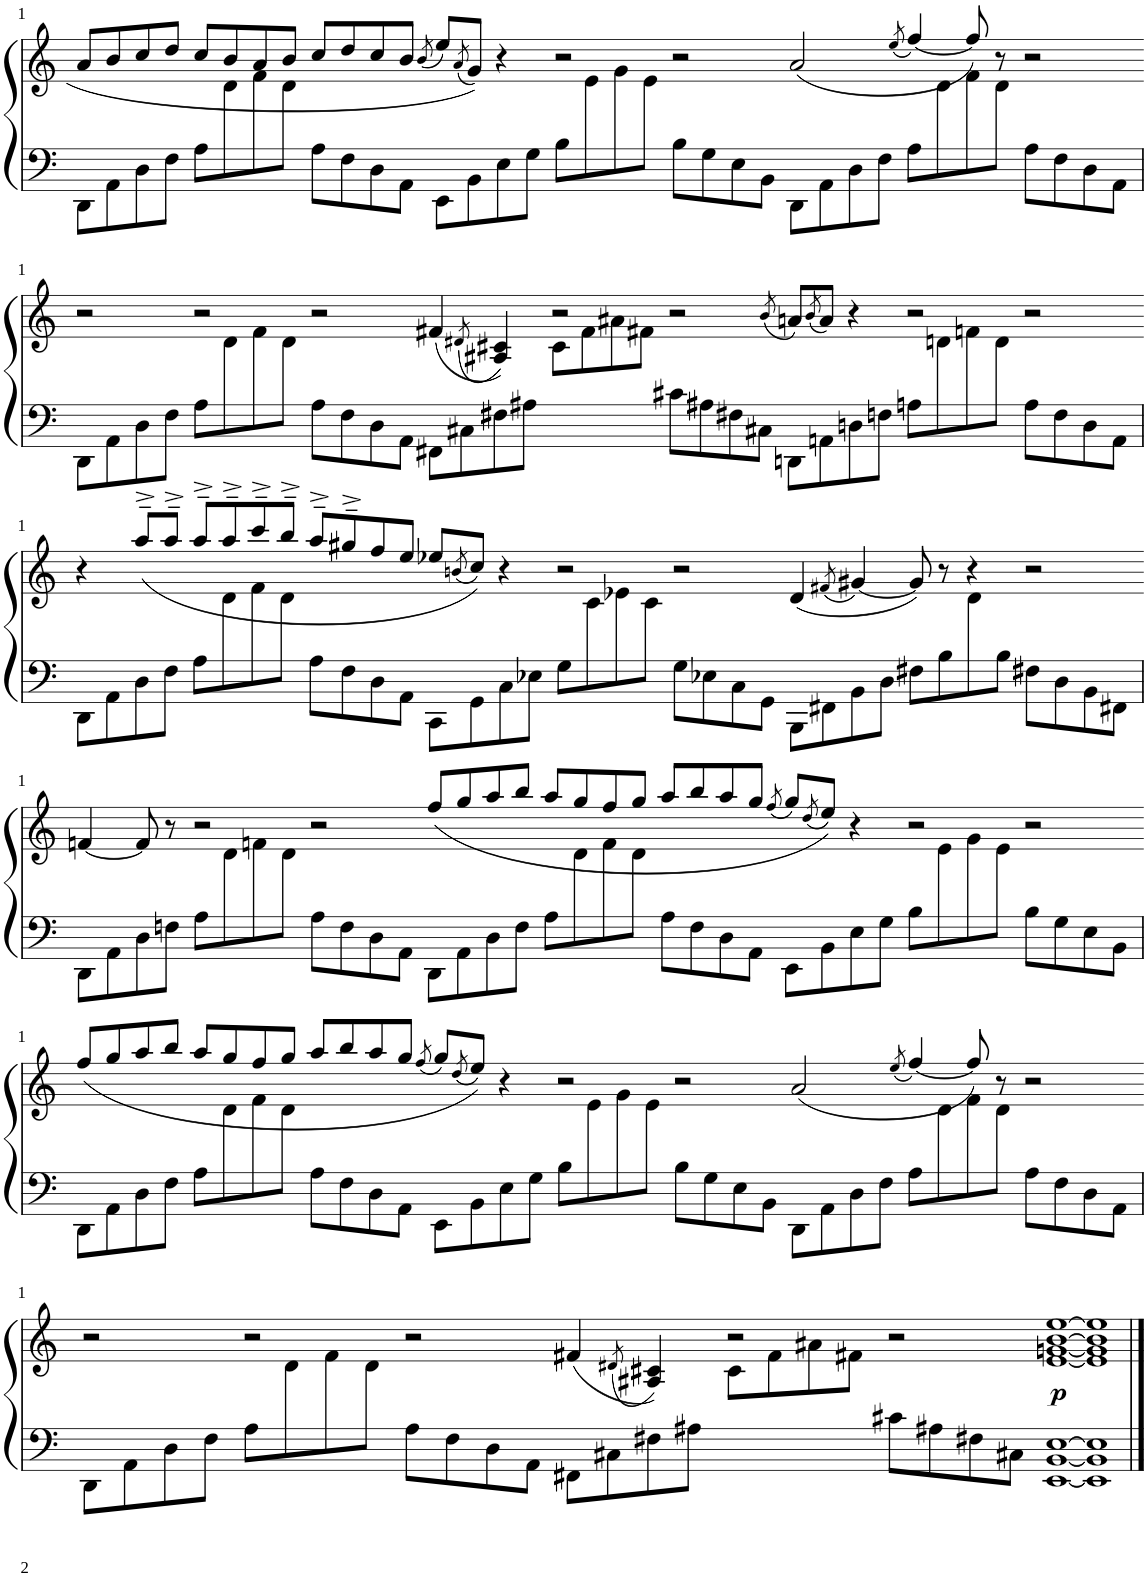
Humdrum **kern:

**kern	**kern	**dynam
*part1	*part1	*part1
*staff2	*staff1	*staff1/2
*I"Piano	*	*
*I'Pno	*	*
!!LO:PB:g=z
*clefF4	*clefG2	*
*k[]	*k[]	*
=1	=1	=1
*	*^	*
8DD\L	8a^/L	8ryy	.
*	*v	*v	*
8AA\	8b^/	.
8D\	8cc^/	.
8F\J	8dd^/J	.
8A\L	8cc^/L	.
*	*^	*
4.ryy	8b^/	8d\	.
.	8a^/	8f\	.
.	8b^/J	8d\J	.
8A\L	8cc^/L	8ryy	.
*	*v	*v	*
8F\	8dd^/	.
8D\	8cc^/	.
8AA\J	8b^/J	.
.	(8qb^/	.
8EE\L	8ee^/L)	.
.	(8qa^/	.
8BB\	8g^/J)	.
8E\	4r	.
8G\J	.	.
8B\L	2r	.
*	*^	*
4.ryy	.	8e\	.
.	.	8g\	.
.	.	8e\J	.
8B\L	2r	8ryy	.
*	*v	*v	*
8G\	.	.
8E\	.	.
8BB\J	.	.
8DD\L	(2a^/	.
8AA\	.	.
8D\	.	.
8F\J	.	.
.	(8qee^/	.
8A\L	[4ff^/)	.
*	*^	*
4.ryy	.	8d\	.
.	8ff^/])	8f\	.
.	8r	8d\J	.
8A\L	2r	2ryy	.
8F\	.	.	.
8D\	.	.	.
8AA\J	.	.	.
!!LO:LB:g=z	!!
=1-	=1-	=1-	=1-
8DD\L	2r	8ryy	.
*	*v	*v	*
8AA\	.	.
8D\	.	.
8F\J	.	.
8A\L	2r	.
*	*^	*
4.ryy	.	8d\	.
.	.	8f\	.
.	.	8d\J	.
8A\L	2r	1ryy	.
8F\	.	.	.
8D\	.	.	.
8AA\J	.	.	.
8FF#X\L	(4f#X^/	.	.
8C#X\	.	.	.
.	(8qd#X^/	.	.
8F#X\	4A#X/^ 4c#X/^))	.	.
8A#X\J	.	.	.
2ryy	2r	8c#\L	.
.	.	8f#\	.
.	.	8a#X\	.
.	.	8f#X\J	.
8c#X\L	2r	8ryy	.
*	*v	*v	*
8A#X\	.	.
8F#X\	.	.
8C#X\J	.	.
.	(8qb^/	.
8DDn\L	8an^/L)	.
.	(8qb^/	.
8AAn\	8a^/J)	.
8Dn\	4r	.
8Fn\J	.	.
8An\L	2r	.
*	*^	*
4.ryy	.	8dn\	.
.	.	8fn\	.
.	.	8d\J	.
8A\L	2r	2ryy	.
8F\	.	.	.
8D\	.	.	.
8AA\J	.	.	.
!!LO:LB:g=z	!!
=1-	=1-	=1-	=1-
8DD\L	4r	8ryy	.
*	*v	*v	*
8AA\	.	.
8D\	(8aa~>^>/L	.
8F\J	8aa~>^>/J	.
8A\L	8aa~>^>/L	.
*	*^	*
4.ryy	8aa~>^>/	8d\	.
.	8ccc~>^>/	8f\	.
.	8bb~>^>/J	8d\J	.
8A\L	8aa~>^>/L	8ryy	.
*	*v	*v	*
8F\	8gg#X~>^>/	.
8D\	8ff^/	.
8AA\J	8ee^/J	.
8CC\L	8ee-X^/L	.
.	(8qbn^/	.
8GG\	8cc^/J))	.
8C\	4r	.
8E-X\J	.	.
8G\L	2r	.
*	*^	*
4.ryy	.	8c\	.
.	.	8e-X\	.
.	.	8c\J	.
8G\L	2r	4ryy	.
8E-X\	.	.	.
*	*v	*v	*
8C\	.	.
8GG\J	.	.
8BBB\L	(4d^/	.
8FF#X\	.	.
.	(8qf#X^/	.
8BB\	[4g#X^/)	.
8D\J	.	.
8F#X\L	8g#^/])	.
8B\	8r	.
*	*^	*
8ryy	4r	8d\	.
8B\J	.	2ryy	.
8F#X\L	2r	.	.
8D\	.	.	.
8BB\	.	.	.
8FF#X\J	.	8ryy	.
!!LO:LB:g=z	!!
=1-	=1-	=1-	=1-
8DD\L	[4fn^/	8ryy	.
*	*v	*v	*
8AA\	.	.
8D\	8f^/]	.
8Fn\J	8r	.
8A\L	2r	.
*	*^	*
4.ryy	.	8d\	.
.	.	8fn\	.
.	.	8d\J	.
8A\L	2r	8ryy	.
*	*v	*v	*
8F\	.	.
8D\	.	.
8AA\J	.	.
8DD\L	(8ff^/L	.
8AA\	8gg^/	.
8D\	8aa^/	.
8F\J	8bb^/J	.
8A\L	8aa^/L	.
*	*^	*
4.ryy	8gg^/	8d\	.
.	8ff^/	8f\	.
.	8gg^/J	8d\J	.
8A\L	8aa^/L	8ryy	.
*	*v	*v	*
8F\	8bb^/	.
8D\	8aa^/	.
8AA\J	8gg^/J	.
.	(8qff^/	.
8EE\L	8gg^/L)	.
.	(8qdd^/	.
8BB\	8ee^/J))	.
8E\	4r	.
8G\J	.	.
8B\L	2r	.
*	*^	*
4.ryy	.	8e\	.
.	.	8g\	.
.	.	8e\J	.
8B\L	2r	2ryy	.
8G\	.	.	.
8E\	.	.	.
8BB\J	.	.	.
!!LO:LB:g=z	!!
=1-	=1-	=1-	=1-
8DD\L	(8ff^/L	8ryy	.
*	*v	*v	*
8AA\	8gg^/	.
8D\	8aa^/	.
8F\J	8bb^/J	.
8A\L	8aa^/L	.
*	*^	*
4.ryy	8gg^/	8d\	.
.	8ff^/	8f\	.
.	8gg^/J	8d\J	.
8A\L	8aa^/L	8ryy	.
*	*v	*v	*
8F\	8bb^/	.
8D\	8aa^/	.
8AA\J	8gg^/J	.
.	(8qff^/	.
8EE\L	8gg^/L)	.
.	(8qdd^/	.
8BB\	8ee^/J))	.
8E\	4r	.
8G\J	.	.
8B\L	2r	.
*	*^	*
4.ryy	.	8e\	.
.	.	8g\	.
.	.	8e\J	.
8B\L	2r	8ryy	.
*	*v	*v	*
8G\	.	.
8E\	.	.
8BB\J	.	.
8DD\L	(2a^/	.
8AA\	.	.
8D\	.	.
8F\J	.	.
.	(8qee^/	.
8A\L	[4ff^/)	.
*	*^	*
4.ryy	.	8d\	.
.	8ff^/])	8f\	.
.	8r	8d\J	.
8A\L	2r	2ryy	.
8F\	.	.	.
8D\	.	.	.
8AA\J	.	.	.
!!LO:LB:g=z	!!
=1-	=1-	=1-	=1-
8DD\L	2r	8ryy	.
*	*v	*v	*
8AA\	.	.
8D\	.	.
8F\J	.	.
8A\L	2r	.
*	*^	*
4.ryy	.	8d\	.
.	.	8f\	.
.	.	8d\J	.
8A\L	2r	1ryy	.
8F\	.	.	.
8D\	.	.	.
8AA\J	.	.	.
8FF#X\L	(4f#X^/	.	.
8C#X\	.	.	.
.	(8qd#X^/	.	.
8F#X\	4A#X/^ 4c#X/^))	.	.
8A#X\J	.	.	.
2ryy	2r	8c#\L	.
.	.	8f#\	.
.	.	8a#X\	.
.	.	8f#X\J	.
8c#X\L	2r	1ryy	.
8A#X\	.	.	.
8F#X\	.	.	.
8C#X\J	.	.	.
!	!	!	!LO:DY:b
[1EE [1BB [1E	[1e [1gn [1b [1ee	.	p
.	.	1.ryy	.
1EE] 1BB] 1E]	1e] 1g] 1b] 1ee]	.	.
*	*v	*v	*
==	==	==
*-	*-	*-
